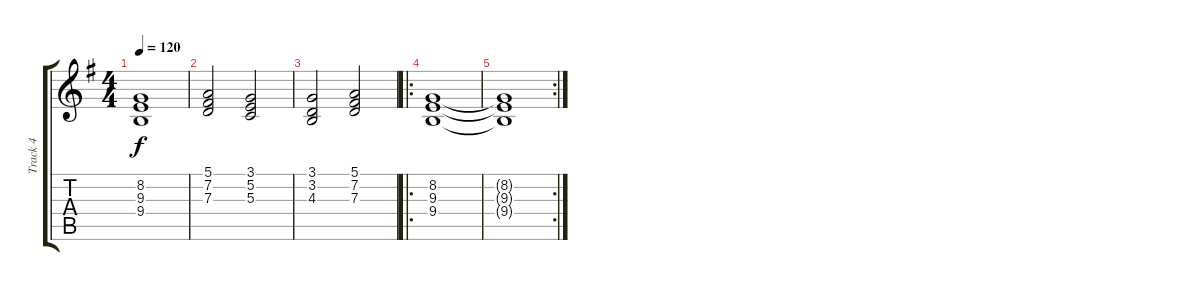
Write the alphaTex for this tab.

\track ("Track 4" "Track 4") {instrument pad2warm}
\staff {score tabs}
\tuning (E4 B3 G3 D3 A2 E2) {hide}
\ts (4 4)
\tempo 120
\clef g2
\ks g
(8.2 9.3 9.4).1{dy f} |
(5.1 7.2 7.3).2 (3.1 5.2 5.3).2 |
(3.1 3.2 4.3).2 (5.1 7.2 7.3).2 |
\ro
(8.2 9.3 9.4).1 |
\rc 2
(8.2{t} 9.3{t} 9.4{t}).1
